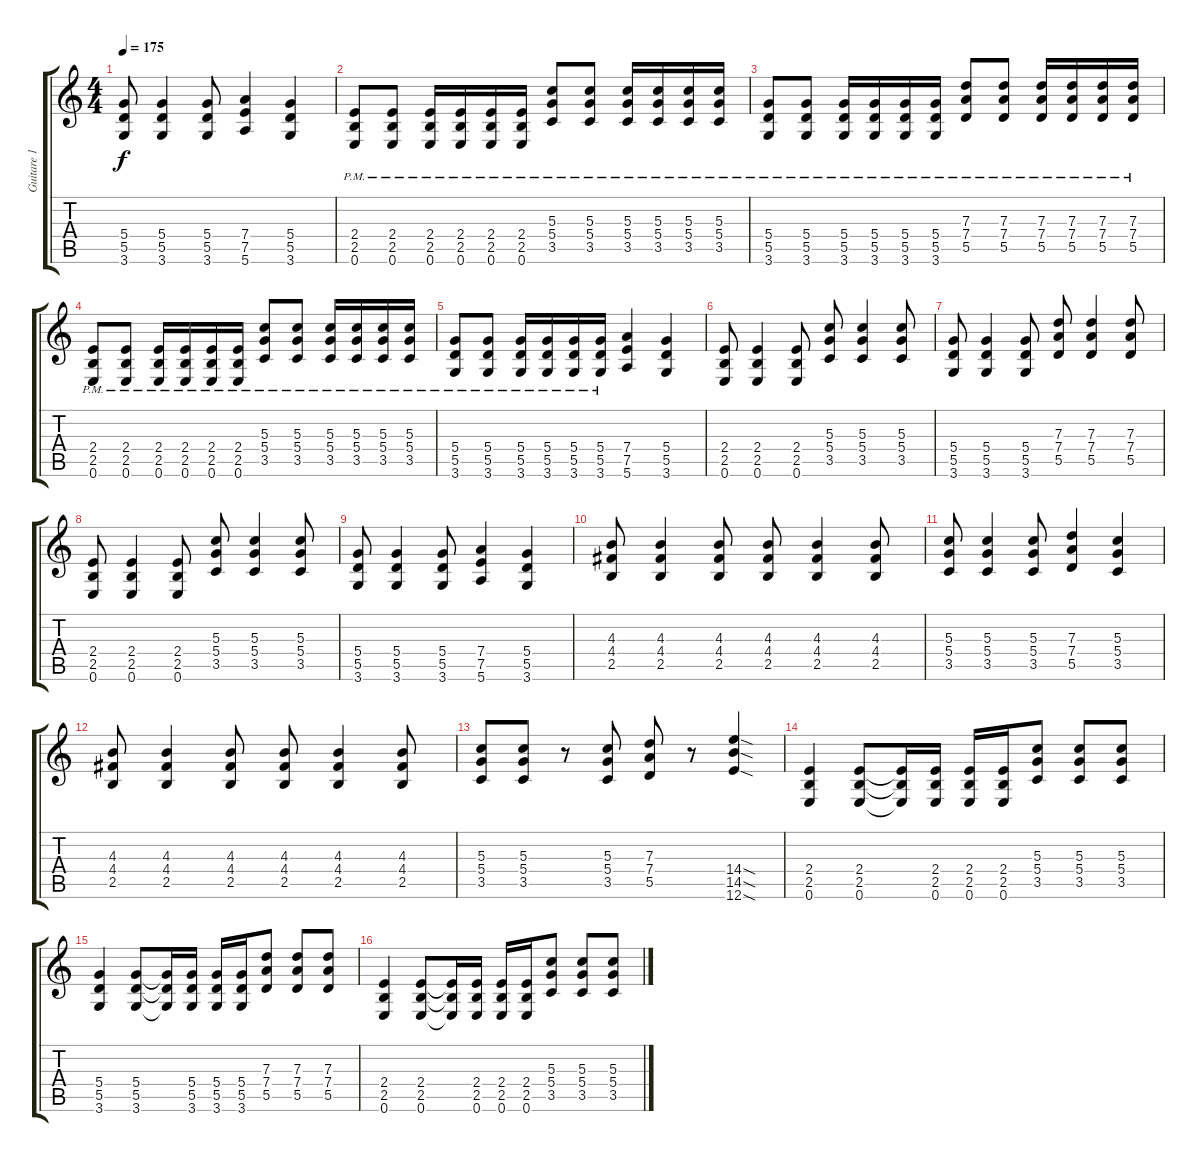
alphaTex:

\track ("Guitare 1" "Guitare 1") {instrument distortionguitar}
\staff {score tabs}
\tuning (E4 B3 G3 D3 A2 E2) {hide}
\ts (4 4)
\tempo 175
\clef g2
\ks c
(5.4 5.5 3.6).8{dy f} (5.4 5.5 3.6).4 (5.4 5.5 3.6).8 (7.4 7.5 5.6).4 (5.4 5.5 3.6).4 |
(2.4{pm} 2.5{pm} 0.6{pm}).8 (2.4{pm} 2.5{pm} 0.6{pm}).8 (2.4{pm} 2.5{pm} 0.6{pm}).16 (2.4{pm} 2.5{pm} 0.6{pm}).16 (2.4{pm} 2.5{pm} 0.6{pm}).16 (2.4{pm} 2.5{pm} 0.6{pm}).16 (5.3{pm} 5.4{pm} 3.5{pm}).8 (5.3{pm} 5.4{pm} 3.5{pm}).8 (5.3{pm} 5.4{pm} 3.5{pm}).16 (5.3{pm} 5.4{pm} 3.5{pm}).16 (5.3{pm} 5.4{pm} 3.5{pm}).16 (5.3{pm} 5.4{pm} 3.5{pm}).16 |
(5.4{pm} 5.5{pm} 3.6{pm}).8 (5.4{pm} 5.5{pm} 3.6{pm}).8 (5.4{pm} 5.5{pm} 3.6{pm}).16 (5.4{pm} 5.5{pm} 3.6{pm}).16 (5.4{pm} 5.5{pm} 3.6{pm}).16 (5.4{pm} 5.5{pm} 3.6{pm}).16 (7.3{pm} 7.4{pm} 5.5{pm}).8 (7.3{pm} 7.4{pm} 5.5{pm}).8 (7.3{pm} 7.4{pm} 5.5{pm}).16 (7.3{pm} 7.4{pm} 5.5{pm}).16 (7.3{pm} 7.4{pm} 5.5{pm}).16 (7.3{pm} 7.4{pm} 5.5{pm}).16 |
(2.4{pm} 2.5{pm} 0.6{pm}).8 (2.4{pm} 2.5{pm} 0.6{pm}).8 (2.4{pm} 2.5{pm} 0.6{pm}).16 (2.4{pm} 2.5{pm} 0.6{pm}).16 (2.4{pm} 2.5{pm} 0.6{pm}).16 (2.4{pm} 2.5{pm} 0.6{pm}).16 (5.3{pm} 5.4{pm} 3.5{pm}).8 (5.3{pm} 5.4{pm} 3.5{pm}).8 (5.3{pm} 5.4{pm} 3.5{pm}).16 (5.3{pm} 5.4{pm} 3.5{pm}).16 (5.3{pm} 5.4{pm} 3.5{pm}).16 (5.3{pm} 5.4{pm} 3.5{pm}).16 |
(5.4{pm} 5.5{pm} 3.6{pm}).8 (5.4{pm} 5.5{pm} 3.6{pm}).8 (5.4{pm} 5.5{pm} 3.6{pm}).16 (5.4{pm} 5.5{pm} 3.6{pm}).16 (5.4{pm} 5.5{pm} 3.6{pm}).16 (5.4{pm} 5.5{pm} 3.6{pm}).16 (7.4 7.5 5.6).4 (5.4 5.5 3.6).4 |
(2.4 2.5 0.6).8 (2.4 2.5 0.6).4 (2.4 2.5 0.6).8 (5.3 5.4 3.5).8 (5.3 5.4 3.5).4 (5.3 5.4 3.5).8 |
(5.4 5.5 3.6).8 (5.4 5.5 3.6).4 (5.4 5.5 3.6).8 (7.3 7.4 5.5).8 (7.3 7.4 5.5).4 (7.3 7.4 5.5).8 |
(2.4 2.5 0.6).8 (2.4 2.5 0.6).4 (2.4 2.5 0.6).8 (5.3 5.4 3.5).8 (5.3 5.4 3.5).4 (5.3 5.4 3.5).8 |
(5.4 5.5 3.6).8 (5.4 5.5 3.6).4 (5.4 5.5 3.6).8 (7.4 7.5 5.6).4 (5.4 5.5 3.6).4 |
(4.3 4.4 2.5).8 (4.3 4.4 2.5).4 (4.3 4.4 2.5).8 (4.3 4.4 2.5).8 (4.3 4.4 2.5).4 (4.3 4.4 2.5).8 |
(5.3 5.4 3.5).8 (5.3 5.4 3.5).4 (5.3 5.4 3.5).8 (7.3 7.4 5.5).4 (5.3 5.4 3.5).4 |
(4.3 4.4 2.5).8 (4.3 4.4 2.5).4 (4.3 4.4 2.5).8 (4.3 4.4 2.5).8 (4.3 4.4 2.5).4 (4.3 4.4 2.5).8 |
(5.3 5.4 3.5).8 (5.3 5.4 3.5).8 r.8 (5.3 5.4 3.5).8 (7.3 7.4 5.5).8 r.8 (14.4{sod} 14.5{sod} 12.6{sod}).4 |
(2.4 2.5 0.6).4 (2.4 2.5 0.6).8 (2.4{t} 2.5{t} 0.6{t}).16 (2.4 2.5 0.6).16 (2.4 2.5 0.6).16 (2.4 2.5 0.6).16 (5.3 5.4 3.5).8 (5.3 5.4 3.5).8 (5.3 5.4 3.5).8 |
(5.4 5.5 3.6).4 (5.4 5.5 3.6).8 (5.4{t} 5.5{t} 3.6{t}).16 (5.4 5.5 3.6).16 (5.4 5.5 3.6).16 (5.4 5.5 3.6).16 (7.3 7.4 5.5).8 (7.3 7.4 5.5).8 (7.3 7.4 5.5).8 |
(2.4 2.5 0.6).4 (2.4 2.5 0.6).8 (2.4{t} 2.5{t} 0.6{t}).16 (2.4 2.5 0.6).16 (2.4 2.5 0.6).16 (2.4 2.5 0.6).16 (5.3 5.4 3.5).8 (5.3 5.4 3.5).8 (5.3 5.4 3.5).8
